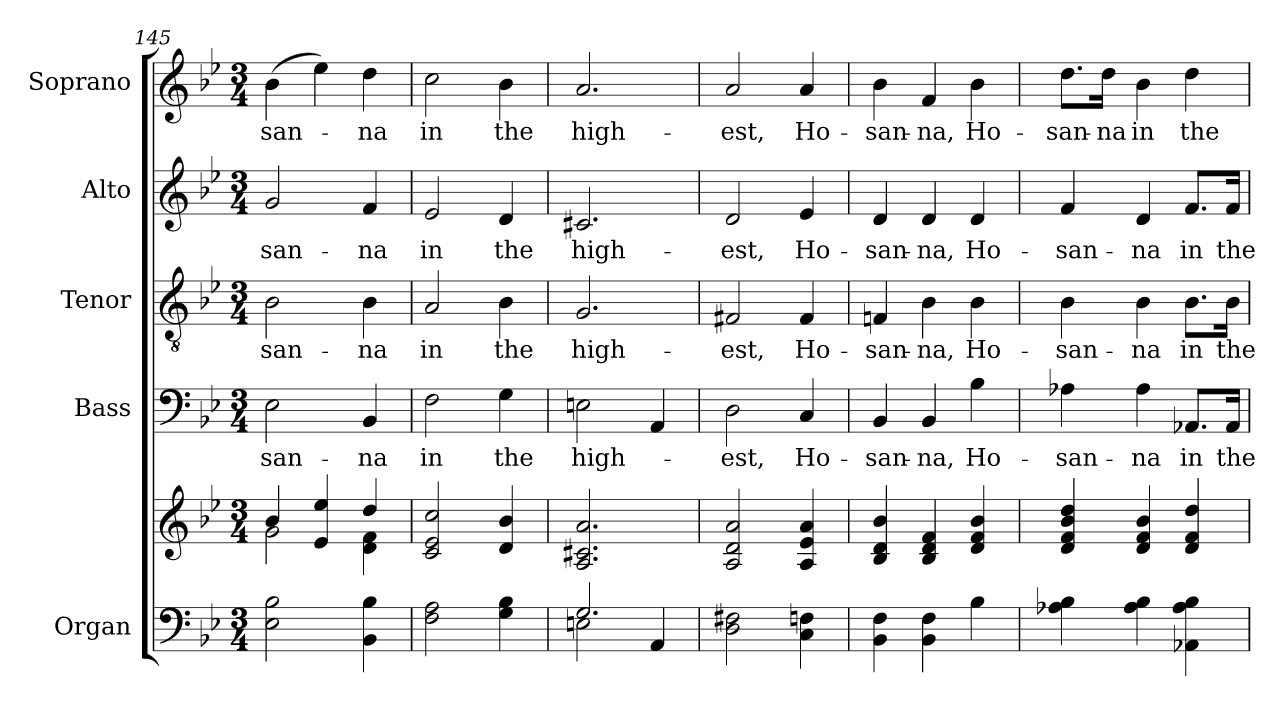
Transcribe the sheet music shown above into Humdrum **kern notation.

**kern	**kern	**kern	**text	**kern	**text	**kern	**text	**kern	**text
*part5	*part5	*part4	*part4	*part3	*part3	*part2	*part2	*part1	*part1
*staff6	*staff5	*staff4	*staff4	*staff3	*staff3	*staff2	*staff2	*staff1	*staff1
*I"Organ	*	*I"Bass	*	*I"Tenor	*	*I"Alto	*	*I"Soprano	*
*I'Org.	*	*I'B.	*	*I'T.	*	*I'A.	*	*I'S.	*
*clefF4	*clefG2	*clefF4	*	*clefGv2	*	*clefG2	*	*clefG2	*
*	*	*	*	*ITrd7c12	*	*	*	*	*
*k[b-e-]	*k[b-e-]	*k[b-e-]	*	*k[b-e-]	*	*k[b-e-]	*	*k[b-e-]	*
*B-:	*B-:	*B-:	*	*B-:	*	*B-:	*	*B-:	*
*M3/4	*M3/4	*M3/4	*	*M3/4	*	*M3/4	*	*M3/4	*
=145	=145	=145	=145	=145	=145	=145	=145	=145	=145
*	*^	*	*	*	*	*	*	*	*
!	!	!	!	!LO:LY:b:color=#000000	!	!	!	!	!	!
!	!	!	!	!	!	!LO:LY:b:color=#000000	!	!	!	!
!	!	!	!	!	!	!	!	!LO:LY:b:color=#000000	!	!
!	!	!	!	!	!	!	!	!	!	!LO:LY:b:color=#000000
2E-i\ 2B-i	4b-i/	2gi\	2E-i\	-san-	2BB-i\	-san-	2gi/	-san-	(4b-i\	-san-
.	4e-i/ 4ee-i	.	.	.	.	.	.	.	4ee-i\)	.
!	!	!	!	!LO:LY:b:color=#000000	!	!	!	!	!	!
!	!	!	!	!	!	!LO:LY:b:color=#000000	!	!	!	!
!	!	!	!	!	!	!	!	!LO:LY:b:color=#000000	!	!
!	!	!	!	!	!	!	!	!	!	!LO:LY:b:color=#000000
4BB-i\ 4B-i	4ddi/	4di\ 4fi	4BB-i/	-na	4BB-i\	-na	4fi/	-na	4ddi\	-na
*	*v	*v	*	*	*	*	*	*	*	*
!!LO:LB:g=z
=146	=146	=146	=146	=146	=146	=146	=146	=146	=146
*	*^	*	*	*	*	*	*	*	*
!	!	!	!	!LO:LY:b:color=#000000	!	!	!	!	!	!
*	*v	*v	*	*	*	*	*	*	*	*
*	*^	*	*	*	*	*	*	*	*
!	!	!	!	!	!	!LO:LY:b:color=#000000	!	!	!	!
*	*v	*v	*	*	*	*	*	*	*	*
*	*^	*	*	*	*	*	*	*	*
!	!	!	!	!	!	!	!	!LO:LY:b:color=#000000	!	!
*	*v	*v	*	*	*	*	*	*	*	*
*	*^	*	*	*	*	*	*	*	*
!	!	!	!	!	!	!	!	!	!	!LO:LY:b:color=#000000
*	*v	*v	*	*	*	*	*	*	*	*
2Fi\ 2Ai	2ci/ 2e-i 2cci	2Fi\	in	2AAi/	in	2e-i/	in	2cci\	in
!	!	!	!LO:LY:b:color=#000000	!	!	!	!	!	!
!	!	!	!	!	!LO:LY:b:color=#000000	!	!	!	!
!	!	!	!	!	!	!	!LO:LY:b:color=#000000	!	!
!	!	!	!	!	!	!	!	!	!LO:LY:b:color=#000000
4Gi\ 4B-i	4di/ 4b-i	4Gi\	the	4BB-i\	the	4di/	the	4b-i\	the
=147	=147	=147	=147	=147	=147	=147	=147	=147	=147
*^	*	*	*	*	*	*	*	*	*
!	!	!	!	!LO:LY:b:color=#000000	!	!	!	!	!	!
!	!	!	!	!	!	!LO:LY:b:color=#000000	!	!	!	!
!	!	!	!	!	!	!	!	!LO:LY:b:color=#000000	!	!
!	!	!	!	!	!	!	!	!	!	!LO:LY:b:color=#000000
2.Gi/	2Eni\	2.Ai/ 2.c#Xi 2.ai	2Eni\	high-	2.GGi/	high-	2.c#Xi/	high-	2.ai/	high-
.	4AAi/	.	4AAi/	.	.	.	.	.	.	.
*v	*v	*	*	*	*	*	*	*	*	*
=148	=148	=148	=148	=148	=148	=148	=148	=148	=148
*^	*	*	*	*	*	*	*	*	*
!	!	!	!	!LO:LY:b:color=#000000	!	!	!	!	!	!
*v	*v	*	*	*	*	*	*	*	*	*
*^	*	*	*	*	*	*	*	*	*
!	!	!	!	!	!	!LO:LY:b:color=#000000	!	!	!	!
*v	*v	*	*	*	*	*	*	*	*	*
*^	*	*	*	*	*	*	*	*	*
!	!	!	!	!	!	!	!	!LO:LY:b:color=#000000	!	!
*v	*v	*	*	*	*	*	*	*	*	*
*^	*	*	*	*	*	*	*	*	*
!	!	!	!	!	!	!	!	!	!	!LO:LY:b:color=#000000
*v	*v	*	*	*	*	*	*	*	*	*
2Di\ 2F#Xi	2Ai/ 2di 2ai	2Di\	-est,	2FF#Xi/	-est,	2di/	-est,	2ai/	-est,
!	!	!	!LO:LY:b:color=#000000	!	!	!	!	!	!
!	!	!	!	!	!LO:LY:b:color=#000000	!	!	!	!
!	!	!	!	!	!	!	!LO:LY:b:color=#000000	!	!
!	!	!	!	!	!	!	!	!	!LO:LY:b:color=#000000
4Ci\ 4Fni	4Ai/ 4e-i 4ai	4Ci/	Ho-	4FF#i/	Ho-	4e-i/	Ho-	4ai/	Ho-
=149	=149	=149	=149	=149	=149	=149	=149	=149	=149
!	!	!	!LO:LY:b:color=#000000	!	!	!	!	!	!
!	!	!	!	!	!LO:LY:b:color=#000000	!	!	!	!
!	!	!	!	!	!	!	!LO:LY:b:color=#000000	!	!
!	!	!	!	!	!	!	!	!	!LO:LY:b:color=#000000
4BB-i\ 4Fi	4B-i/ 4di 4b-i	4BB-i/	-san-	4FFni/	-san-	4di/	-san-	4b-i\	-san-
!	!	!	!LO:LY:b:color=#000000	!	!	!	!	!	!
!	!	!	!	!	!LO:LY:b:color=#000000	!	!	!	!
!	!	!	!	!	!	!	!LO:LY:b:color=#000000	!	!
!	!	!	!	!	!	!	!	!	!LO:LY:b:color=#000000
4BB-i\ 4Fi	4B-i/ 4di 4fi	4BB-i/	-na,	4BB-i\	-na,	4di/	-na,	4fi/	-na,
!	!	!	!LO:LY:b:color=#000000	!	!	!	!	!	!
!	!	!	!	!	!LO:LY:b:color=#000000	!	!	!	!
!	!	!	!	!	!	!	!LO:LY:b:color=#000000	!	!
!	!	!	!	!	!	!	!	!	!LO:LY:b:color=#000000
4B-i\	4di/ 4fi 4b-i	4B-i\	Ho-	4BB-i\	Ho-	4di/	Ho-	4b-i\	Ho-
=150	=150	=150	=150	=150	=150	=150	=150	=150	=150
!	!	!	!LO:LY:b:color=#000000	!	!	!	!	!	!
!	!	!	!	!	!LO:LY:b:color=#000000	!	!	!	!
!	!	!	!	!	!	!	!LO:LY:b:color=#000000	!	!
!	!	!	!	!	!	!	!	!	!LO:LY:b:color=#000000
4A-Xi\ 4B-i	4di/ 4fi 4b-i 4ddi	4A-Xi\	-san-	4BB-i\	-san-	4fi/	-san-	8.ddi\L	-san-
!	!	!	!	!	!	!	!	!	!LO:LY:b:color=#000000
.	.	.	.	.	.	.	.	16ddi\Jk	-na
!	!	!	!LO:LY:b:color=#000000	!	!	!	!	!	!
!	!	!	!	!	!LO:LY:b:color=#000000	!	!	!	!
!	!	!	!	!	!	!	!LO:LY:b:color=#000000	!	!
!	!	!	!	!	!	!	!	!	!LO:LY:b:color=#000000
4A-i\ 4B-i	4di/ 4fi 4b-i	4A-i\	-na	4BB-i\	-na	4di/	-na	4b-i\	in
!	!	!	!LO:LY:b:color=#000000	!	!	!	!	!	!
!	!	!	!	!	!LO:LY:b:color=#000000	!	!	!	!
!	!	!	!	!	!	!	!LO:LY:b:color=#000000	!	!
!	!	!	!	!	!	!	!	!	!LO:LY:b:color=#000000
4AA-Xi\ 4A-i 4B-i	4di/ 4fi 4ddi	8.AA-Xi/L	in	8.BB-i\L	in	8.fi/L	in	4ddi\	the
!	!	!	!LO:LY:b:color=#000000	!	!	!	!	!	!
!	!	!	!	!	!LO:LY:b:color=#000000	!	!	!	!
!	!	!	!	!	!	!	!LO:LY:b:color=#000000	!	!
.	.	16AA-i/Jk	the	16BB-i\Jk	the	16fi/Jk	the	.	.
=	=	=	=	=	=	=	=	=	=
*-	*-	*-	*-	*-	*-	*-	*-	*-	*-
